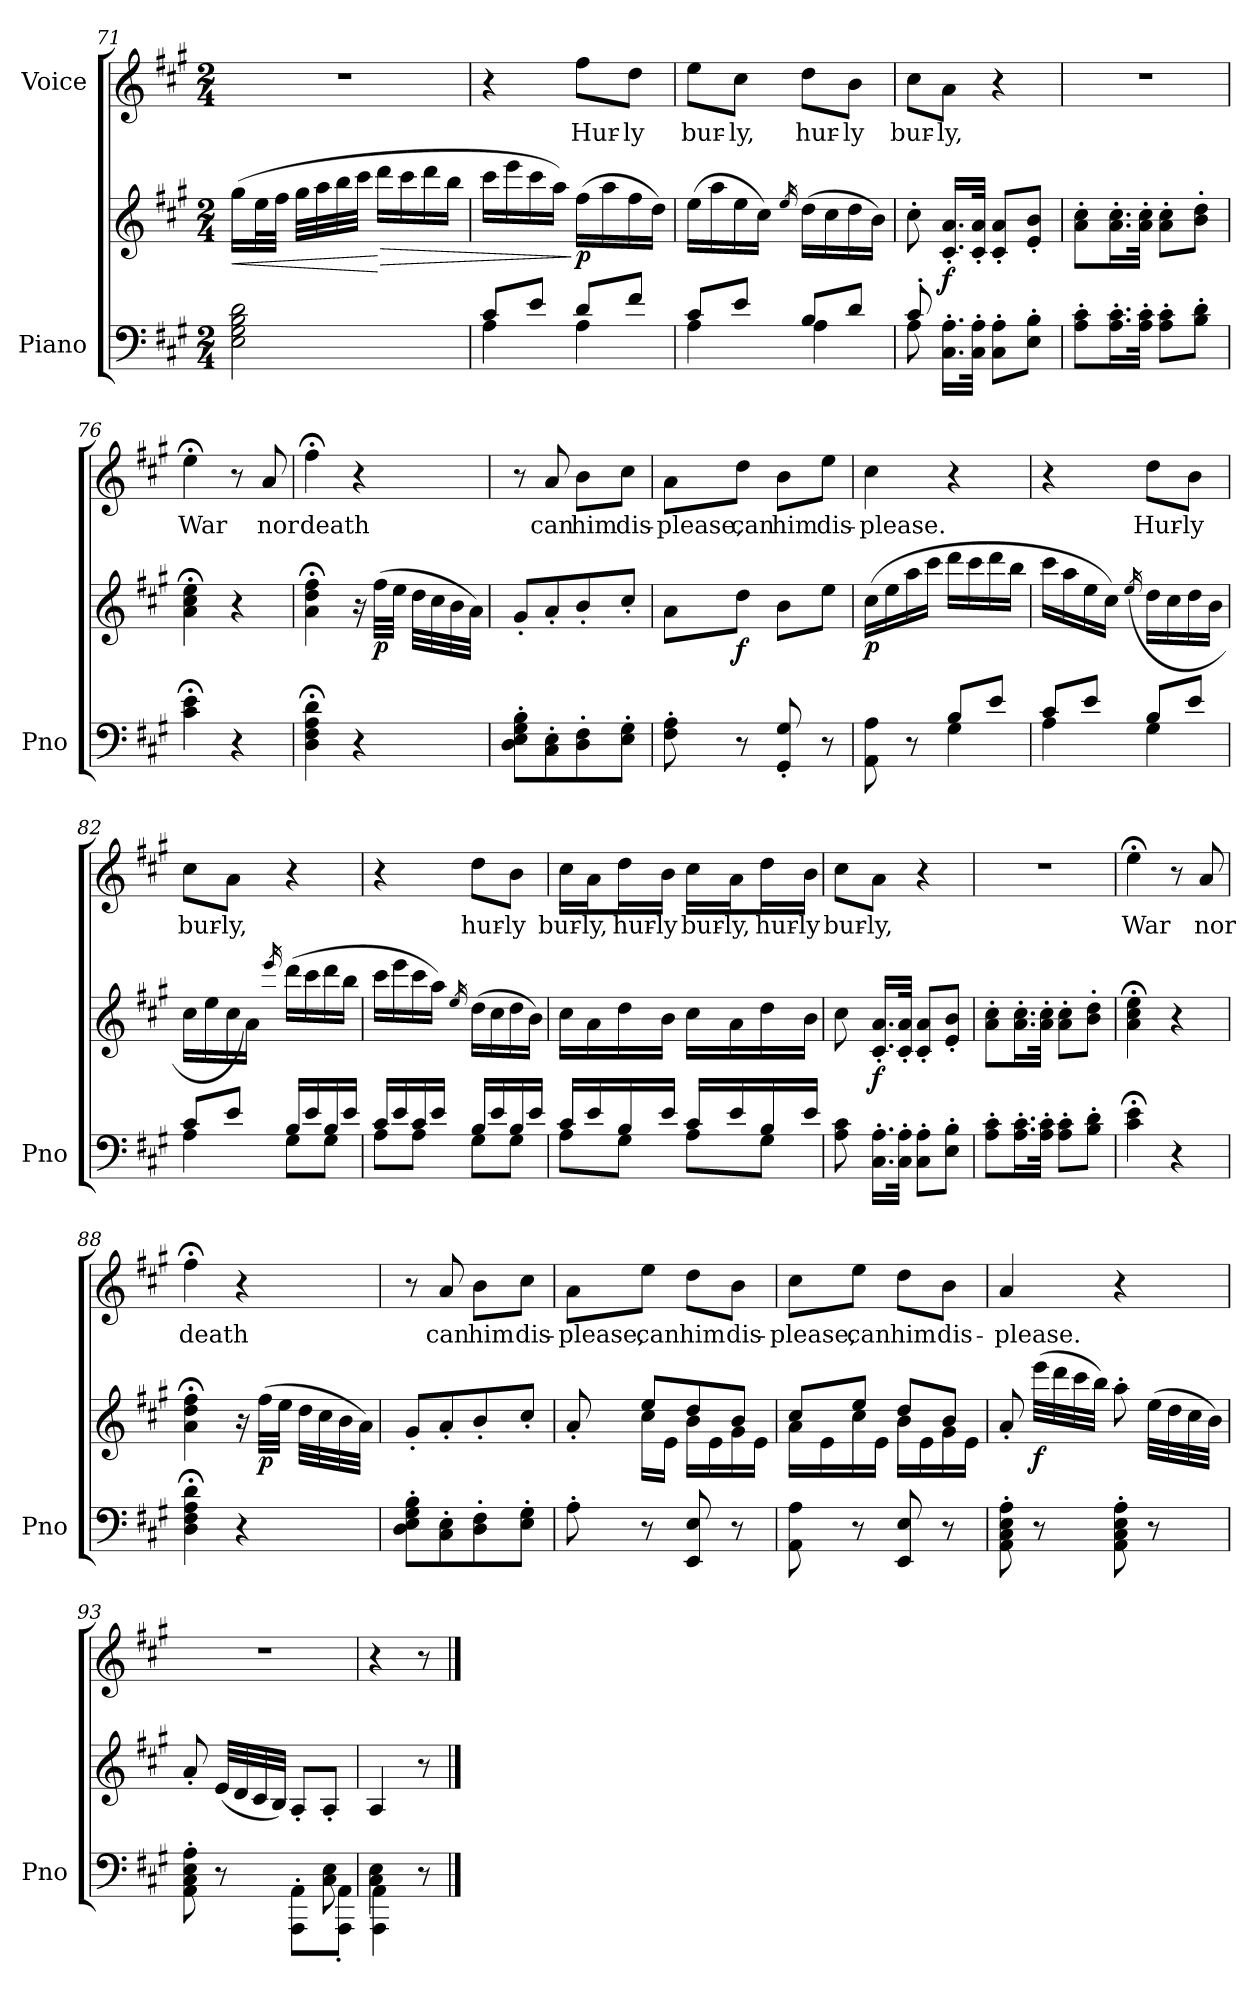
**kern	**kern	**dynam	**kern	**text
*part2	*part2	*part2	*part1	*part1
*staff3	*staff2	*staff2/3	*staff1	*staff1
*I"Piano	*	*	*I"Voice	*
*I'Pno	*	*	*	*
*clefF4	*clefG2	*	*clefG2	*
*k[f#c#g#]	*k[f#c#g#]	*	*k[f#c#g#]	*
*M2/4	*M2/4	*	*M2/4	*
=71	=71	=71	=71	=71
!	!	!LO:HP:b	!	!
2E\ 2G#\ 2B\ 2d\	(16gg#\LL	<	2r	.
.	32ee\L	.	.	.
.	32ff#\JJJ	.	.	.
.	32gg#\LLL	.	.	.
.	32aa\	.	.	.
.	32bb\	.	.	.
.	32ccc#\JJJ	.	.	.
!	!	!LO:HP:n=1:b	!	!
.	16ddd\LL	[ >	.	.
.	16ccc#\	.	.	.
.	16ddd\	.	.	.
.	16bb\JJ	.	.	.
=72	=72	=72	=72	=72
*^	*	*	*	*
8c#/L	4A\	16ccc#\LL	.	4r	.
.	.	16eee\	.	.	.
8e/J	.	16ccc#\	.	.	.
.	.	16aa\JJ)	.	.	.
!	!	!	!LO:DY:n=1:b	!	!
8d/L	4A\	(16ff#\LL	] p	8ff#\L	Hur-
.	.	16aa\	.	.	.
8f#/J	.	16ff#\	.	8dd\J	-ly
.	.	16dd\JJ)	.	.	.
=73	=73	=73	=73	=73	=73
8c#/L	4A\	(16ee\LL	.	8ee\L	bur-
.	.	16aa\	.	.	.
8e/J	.	16ee\	.	8cc#\J	-ly,
.	.	16cc#\JJ)	.	.	.
.	.	16qee/	.	.	.
8B/L	4A\	(16dd\LL	.	8dd\L	hur-
.	.	16cc#\	.	.	.
8d/J	.	16dd\	.	8b\J	-ly
.	.	16b\JJ)	.	.	.
=74	=74	=74	=74	=74	=74
8c#'/	8A\	8cc#'\	.	8cc#\L	bur-
!	!	!	!LO:DY:b	!	!
16.C#\' 16.A\'LL	4.ryy	16.c#/' 16.a/'LL	f	8a\J	-ly,
32C#\' 32A\'JJk	.	32c#/' 32a/'JJk	.	.	.
8C#\' 8A\'L	.	8c#/' 8a/'L	.	4r	.
8E\' 8B\'J	.	8e/' 8b/'J	.	.	.
*v	*v	*	*	*	*
=75	=75	=75	=75	=75
8A\' 8c#\'L	8a\' 8cc#\'L	.	2r	.
16.A\' 16.c#\'L	16.a\' 16.cc#\'L	.	.	.
32A\' 32c#\'JJk	32a\' 32cc#\'JJk	.	.	.
8A\' 8c#\'L	8a\' 8cc#\'L	.	.	.
8B\' 8d\'J	8b\' 8dd\'J	.	.	.
=76	=76	=76	=76	=76
4c#\;< 4e\;<	4a\;< 4cc#\;< 4ee\;<	.	4ee;<\	War
4r	4r	.	8r	.
.	.	.	8a/	nor
=77	=77	=77	=77	=77
4D\;< 4F#\;< 4A\;< 4d\;<	4a\;< 4dd\;< 4ff#\;<	.	4ff#;<\	death
4r	16r	.	4r	.
!	!	!LO:DY:b	!	!
.	(32ff#\LLL	p	.	.
.	32ee\JJJ	.	.	.
.	32dd\LLL	.	.	.
.	32cc#\	.	.	.
.	32b\	.	.	.
.	32a\JJJ)	.	.	.
=78	=78	=78	=78	=78
8D\' 8E\' 8G#\' 8B\'L	8g#'/L	.	8r	.
8C#\' 8E\'	8a'/	.	8a/	can
8D\' 8F#\'	8b'/	.	8b\L	him
8E\' 8G#\'J	8cc#'/J	.	8cc#\J	dis-
=79	=79	=79	=79	=79
8F#\' 8A\'	8a\L	.	8a\L	-please,
!	!	!LO:DY:b	!	!
8r	8dd\J	f	8dd\J	can
8GG#/' 8G#/'	8b\L	.	8b\L	him
8r	8ee\J	.	8ee\J	dis-
=80	=80	=80	=80	=80
*^	*	*	*	*
!	!	!	!LO:DY:b	!	!
8AA\ 8A\	4ryy	(16cc#\LL	p	4cc#\	-please.
.	.	16ee\	.	.	.
8r	.	16aa\	.	.	.
.	.	16ccc#\JJ	.	.	.
8B/L	4G#\	16ddd\LL	.	4r	.
.	.	16ccc#\	.	.	.
8e/J	.	16ddd\	.	.	.
.	.	16bb\JJ	.	.	.
=81	=81	=81	=81	=81	=81
8c#/L	4A\	16ccc#\LL	.	4r	.
.	.	16aa\	.	.	.
8e/J	.	16ee\	.	.	.
.	.	16cc#\JJ)	.	.	.
.	.	(>16qee/	.	.	.
8B/L	4G#\	16dd\LL	.	8dd\L	Hur-
.	.	16cc#\	.	.	.
8e/J	.	16dd\	.	8b\J	-ly
.	.	16b\JJ	.	.	.
=82	=82	=82	=82	=82	=82
8c#/L	4A\	16cc#\LL	.	8cc#\L	bur-
.	.	16ee\	.	.	.
8e/J	.	16cc#\	.	8a\J	-ly,
.	.	16a\JJ)	.	.	.
.	.	16qeee/	.	.	.
16B/LL	8G#\L	(16ddd\LL	.	4r	.
16e/	.	16ccc#\	.	.	.
16B/	8G#\J	16ddd\	.	.	.
16e/JJ	.	16bb\JJ	.	.	.
=83	=83	=83	=83	=83	=83
16c#/LL	8A\L	16ccc#\LL	.	4r	.
16e/	.	16eee\	.	.	.
16c#/	8A\J	16ccc#\	.	.	.
16e/JJ	.	16aa\JJ)	.	.	.
.	.	16qee/	.	.	.
16B/LL	8G#\L	(16dd\LL	.	8dd\L	hur-
16e/	.	16cc#\	.	.	.
16B/	8G#\J	16dd\	.	8b\J	-ly
16e/JJ	.	16b\JJ)	.	.	.
=84	=84	=84	=84	=84	=84
16c#/LL	8A\L	16cc#\LL	.	16cc#\LL	bur-
16e/	.	16a\	.	16a\J	-ly,
16B/	8G#\J	16dd\	.	16dd\L	hur-
16e/JJ	.	16b\JJ	.	16b\JJ	-ly
16c#/LL	8A\L	16cc#\LL	.	16cc#\LL	bur-
16e/	.	16a\	.	16a\J	-ly,
16B/	8G#\J	16dd\	.	16dd\L	hur-
16e/JJ	.	16b\JJ	.	16b\JJ	-ly
*v	*v	*	*	*	*
=85	=85	=85	=85	=85
8A\ 8c#\	8cc#\	.	8cc#\L	bur-
!	!	!LO:DY:b	!	!
16.C#\' 16.A\'LL	16.c#/' 16.a/'LL	f	8a\J	-ly,
32C#\' 32A\'JJk	32c#/' 32a/'JJk	.	.	.
8C#\' 8A\'L	8c#/' 8a/'L	.	4r	.
8E\' 8B\'J	8e/' 8b/'J	.	.	.
=86	=86	=86	=86	=86
8A\' 8c#\'L	8a\' 8cc#\'L	.	2r	.
16.A\' 16.c#\'L	16.a\' 16.cc#\'L	.	.	.
32A\' 32c#\'JJk	32a\' 32cc#\'JJk	.	.	.
8A\' 8c#\'L	8a\' 8cc#\'L	.	.	.
8B\' 8d\'J	8b\' 8dd\'J	.	.	.
=87	=87	=87	=87	=87
4c#\;< 4e\;<	4a\;< 4cc#\;< 4ee\;<	.	4ee;<\	War
4r	4r	.	8r	.
.	.	.	8a/	nor
=88	=88	=88	=88	=88
4D\;< 4F#\;< 4A\;< 4d\;<	4a\;< 4dd\;< 4ff#\;<	.	4ff#;<\	death
4r	16r	.	4r	.
!	!	!LO:DY:b	!	!
.	(32ff#\LLL	p	.	.
.	32ee\JJJ	.	.	.
.	32dd\LLL	.	.	.
.	32cc#\	.	.	.
.	32b\	.	.	.
.	32a\JJJ)	.	.	.
=89	=89	=89	=89	=89
8D\' 8E\' 8G#\' 8B\'L	8g#'/L	.	8r	.
8C#\' 8E\'	8a'/	.	8a/	can
8D\' 8F#\'	8b'/	.	8b\L	him
8E\' 8G#\'J	8cc#'/J	.	8cc#\J	dis-
=90	=90	=90	=90	=90
*	*^	*	*	*
8A'\	8a'/	8ryy	.	8a\L	please,
8r	8ee/L	16cc#\LL	.	8ee\J	can
.	.	16e\JJ	.	.	.
8EE/ 8E/	8dd/	16b\LL	.	8dd\L	him
.	.	16e\	.	.	.
8r	8b/J	16g#\	.	8b\J	dis-
.	.	16e\JJ	.	.	.
=91	=91	=91	=91	=91	=91
8AA\ 8A\	8cc#/L	16a\LL	.	8cc#\L	-please,
.	.	16e\	.	.	.
8r	8ee/J	16cc#\	.	8ee\J	can
.	.	16e\JJ	.	.	.
8EE/ 8E/	8dd/L	16b\LL	.	8dd\L	him
.	.	16e\	.	.	.
8r	8b/J	16g#\	.	8b\J	dis-
.	.	16e\JJ	.	.	.
*	*v	*v	*	*	*
=92	=92	=92	=92	=92
8AA\' 8C#\' 8E\' 8A\'	8a'/	.	4a/	-please.
!	!	!LO:DY:b	!	!
8r	(32eee\LLL	f	.	.
.	32ddd\	.	.	.
.	32ccc#\	.	.	.
.	32bb\JJJ)	.	.	.
8AA\' 8C#\' 8E\' 8A\'	8aa'\	.	4r	.
8r	(32ee\LLL	.	.	.
.	32dd\	.	.	.
.	32cc#\	.	.	.
.	32b\JJJ)	.	.	.
=93	=93	=93	=93	=93
*^	*	*	*	*
4.ryy	8AA\' 8C#\' 8E\' 8A\'	8a'/	.	2r	.
.	8r	(32e/LLL	.	.	.
.	.	32d/	.	.	.
.	.	32c#/	.	.	.
.	.	32B/JJJ)	.	.	.
.	8AAA\'< 8AA\'<L	8A'>/L	.	.	.
8C#\ 8E\	8AAA\'< 8AA\'<J	8A'/J	.	.	.
=94	=94	=94	=94	=94	=94
4C#\ 4E\	4AAA\ 4AA\	4A/	.	4r	.
8ryy	8r	8r	.	8r	.
*v	*v	*	*	*	*
==	==	==	==	==
*-	*-	*-	*-	*-
